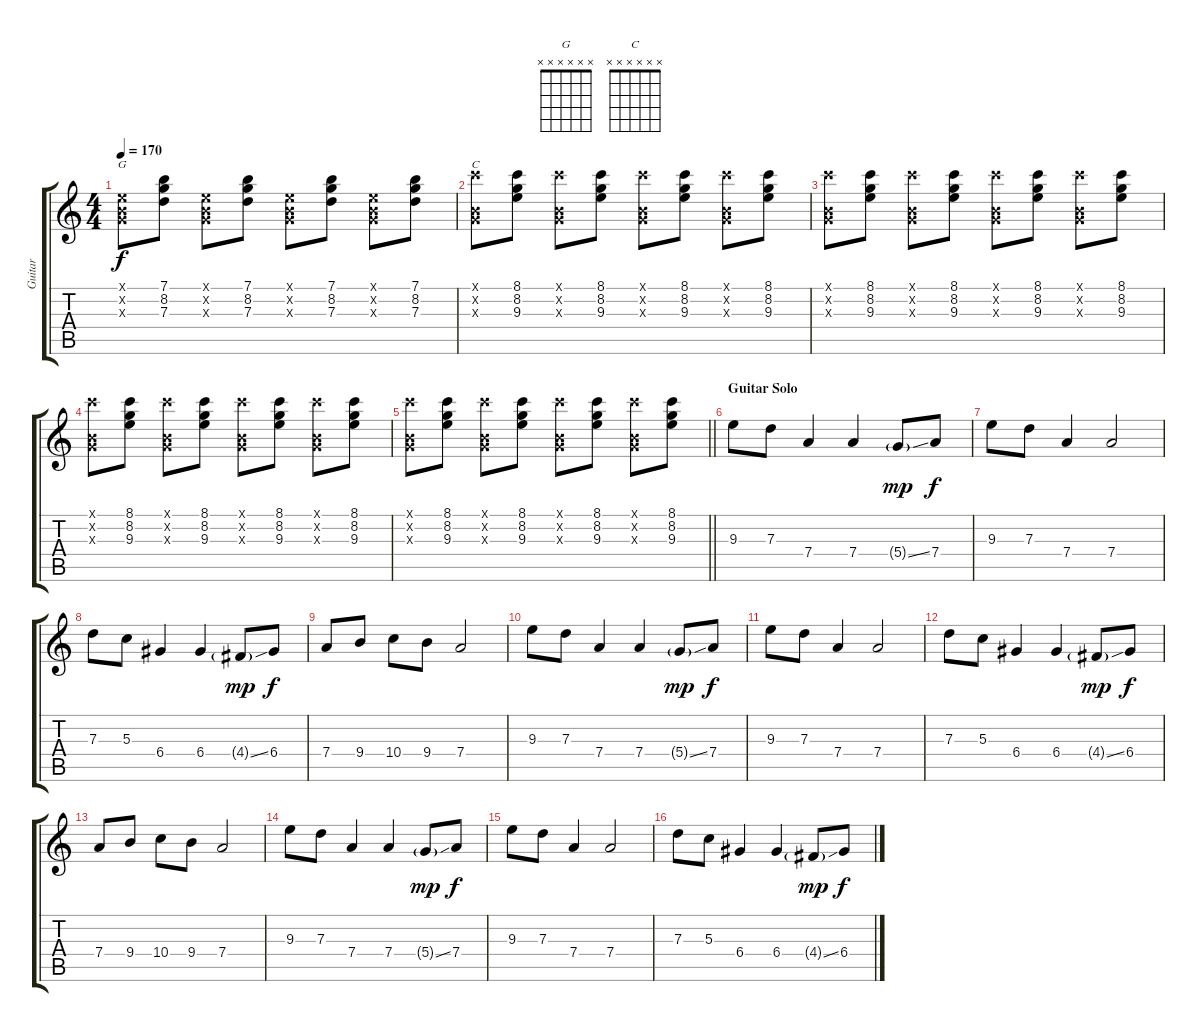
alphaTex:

\track ("Guitar" "Guitar") {instrument acousticguitarsteel}
\staff {score tabs}
\tuning (E4 B3 G3 D3 A2 E2) {hide}
\chord ("G" x x x x x x)
\chord ("C" x x x x x x)
\ts (4 4)
\tempo 170
\clef g2
\ks c
(0.1{x} 0.2{x} 0.3{x}).8{ch "G" dy f} (7.1 8.2 7.3).8 (0.1{x} 0.2{x} 0.3{x}).8 (7.1 8.2 7.3).8 (0.1{x} 0.2{x} 0.3{x}).8 (7.1 8.2 7.3).8 (0.1{x} 0.2{x} 0.3{x}).8 (7.1 8.2 7.3).8 |
(8.1{x} 0.2{x} 0.3{x}).8{ch "C"} (8.1 8.2 9.3).8 (8.1{x} 0.2{x} 0.3{x}).8 (8.1 8.2 9.3).8 (8.1{x} 0.2{x} 0.3{x}).8 (8.1 8.2 9.3).8 (8.1{x} 0.2{x} 0.3{x}).8 (8.1 8.2 9.3).8 |
(8.1{x} 0.2{x} 0.3{x}).8 (8.1 8.2 9.3).8 (8.1{x} 0.2{x} 0.3{x}).8 (8.1 8.2 9.3).8 (8.1{x} 0.2{x} 0.3{x}).8 (8.1 8.2 9.3).8 (8.1{x} 0.2{x} 0.3{x}).8 (8.1 8.2 9.3).8 |
(8.1{x} 0.2{x} 0.3{x}).8 (8.1 8.2 9.3).8 (8.1{x} 0.2{x} 0.3{x}).8 (8.1 8.2 9.3).8 (8.1{x} 0.2{x} 0.3{x}).8 (8.1 8.2 9.3).8 (8.1{x} 0.2{x} 0.3{x}).8 (8.1 8.2 9.3).8 |
\barLineRight lightlight
(8.1{x} 0.2{x} 0.3{x}).8 (8.1 8.2 9.3).8 (8.1{x} 0.2{x} 0.3{x}).8 (8.1 8.2 9.3).8 (8.1{x} 0.2{x} 0.3{x}).8 (8.1 8.2 9.3).8 (8.1{x} 0.2{x} 0.3{x}).8 (8.1 8.2 9.3).8 |
\section ("" "Guitar Solo")
9.3.8 7.3.8 7.4.4 7.4.4 5.4{ss g}.8{dy mp} 7.4.8{dy f} |
9.3.8 7.3.8 7.4.4 7.4.2 |
7.3.8 5.3.8 6.4.4 6.4.4 4.4{ss g}.8{dy mp} 6.4.8{dy f} |
7.4.8 9.4.8 10.4.8 9.4.8 7.4.2 |
9.3.8 7.3.8 7.4.4 7.4.4 5.4{ss g}.8{dy mp} 7.4.8{dy f} |
9.3.8 7.3.8 7.4.4 7.4.2 |
7.3.8 5.3.8 6.4.4 6.4.4 4.4{ss g}.8{dy mp} 6.4.8{dy f} |
7.4.8 9.4.8 10.4.8 9.4.8 7.4.2 |
9.3.8 7.3.8 7.4.4 7.4.4 5.4{ss g}.8{dy mp} 7.4.8{dy f} |
9.3.8 7.3.8 7.4.4 7.4.2 |
7.3.8 5.3.8 6.4.4 6.4.4 4.4{ss g}.8{dy mp} 6.4.8{dy f}
